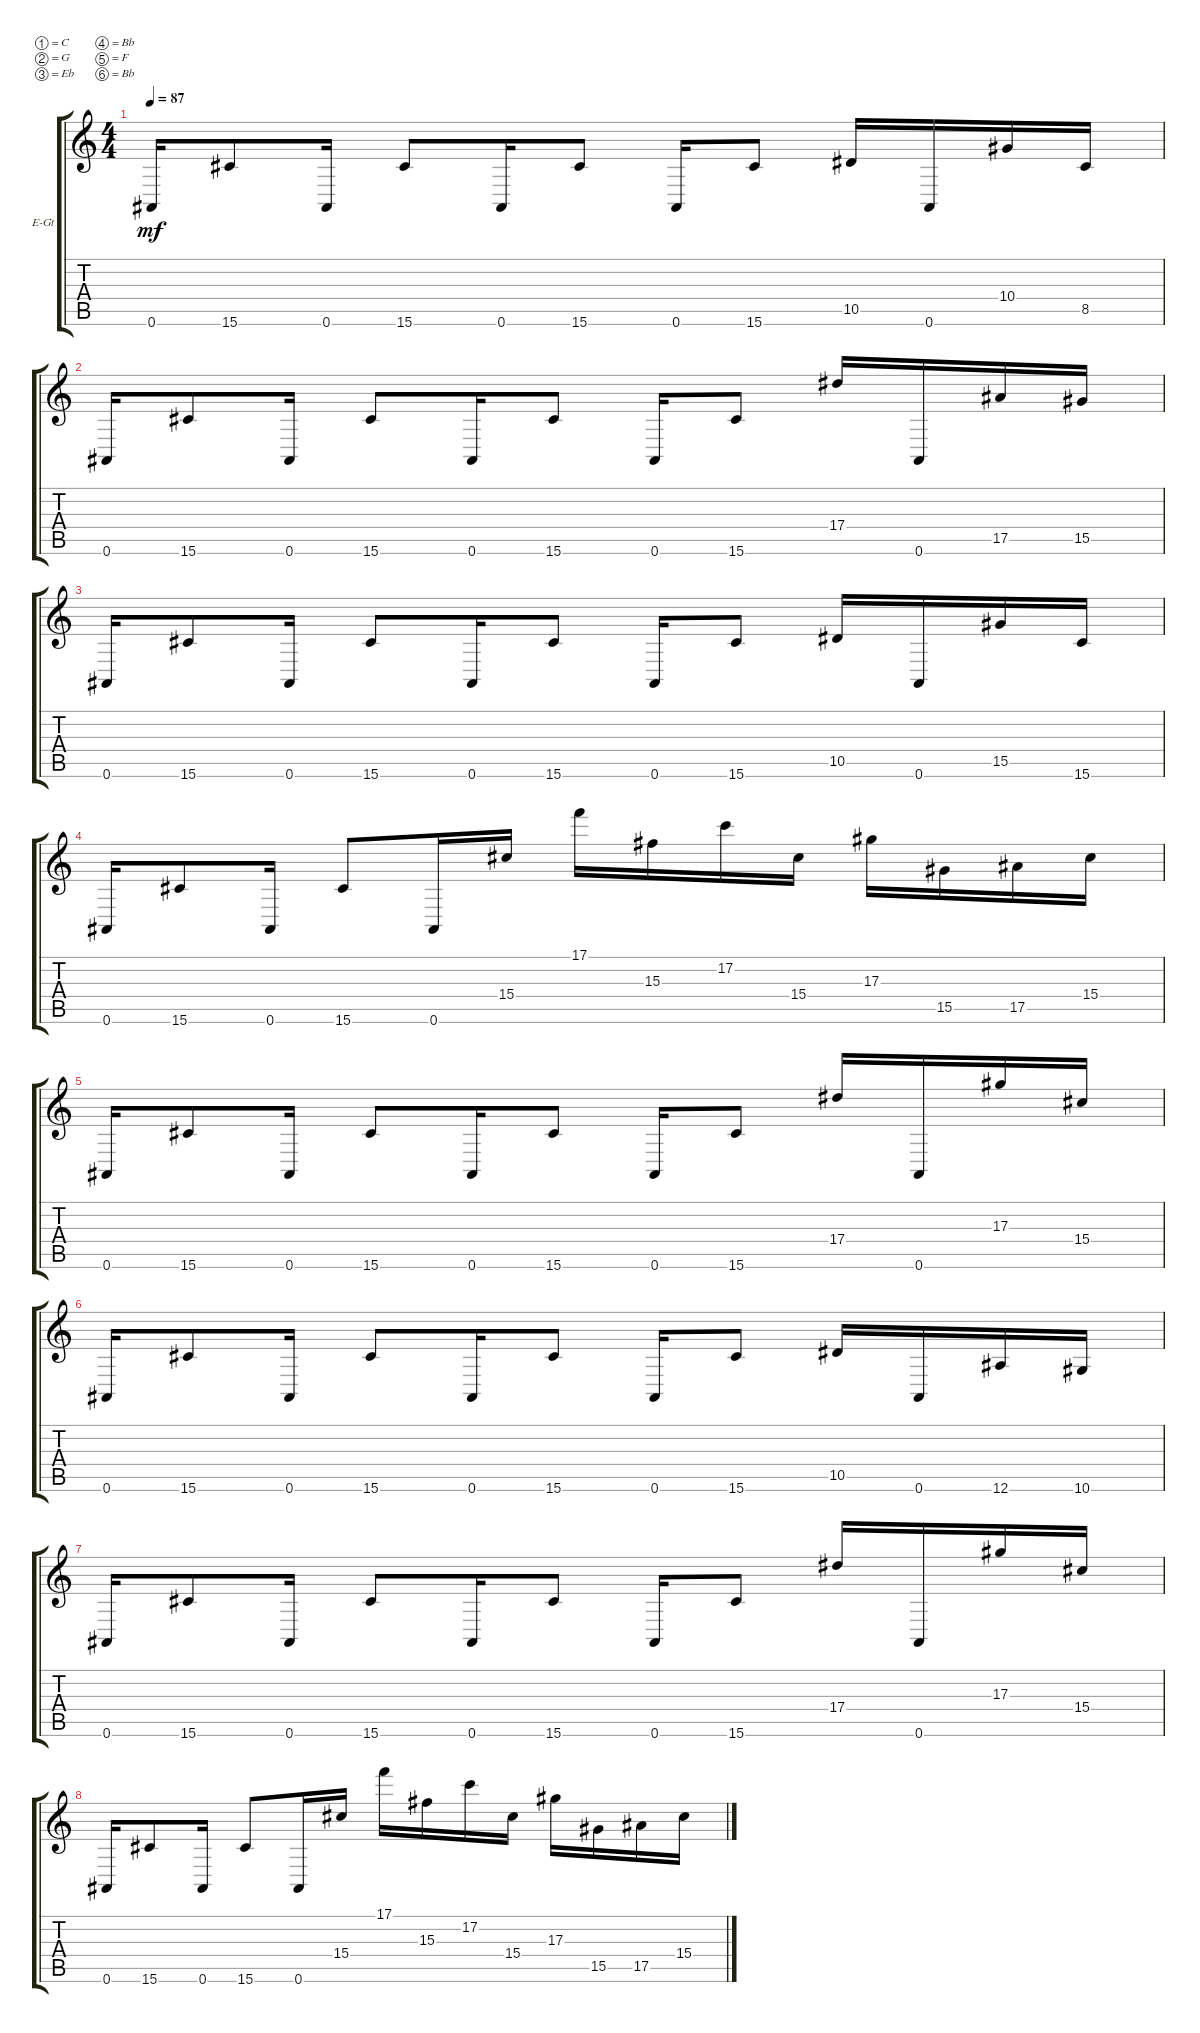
\defaultSystemsLayout 4
\bracketExtendMode groupsimilarinstruments
\firstSystemTrackNameOrientation horizontal
\otherSystemsTrackNameOrientation horizontal
\track ("Lead" "E-Gt") {instrument distortionguitar}
\staff {score tabs}
\tuning (C4 G3 Eb3 Bb2 F2 Bb1)
\ts (4 4)
\tempo 87
\clef g2
\ks c
0.6.16{dy mf} 15.6.8 0.6.16 15.6.8 0.6.16 15.6.8 0.6.16 15.6.8 10.5.16 0.6.16 10.4.16 8.5.16 |
0.6.16 15.6.8 0.6.16 15.6.8 0.6.16 15.6.8 0.6.16 15.6.8 17.4.16 0.6.16 17.5.16 15.5.16 |
0.6.16 15.6.8 0.6.16 15.6.8 0.6.16 15.6.8 0.6.16 15.6.8 10.5.16 0.6.16 15.5.16 15.6.16 |
0.6.16 15.6.8 0.6.16 15.6.8 0.6.16 15.4.16 17.1.16 15.3.16 17.2.16 15.4.16 17.3.16 15.5.16 17.5.16 15.4.16 |
0.6.16 15.6.8 0.6.16 15.6.8 0.6.16 15.6.8 0.6.16 15.6.8 17.4.16 0.6.16 17.3.16 15.4.16 |
0.6.16 15.6.8 0.6.16 15.6.8 0.6.16 15.6.8 0.6.16 15.6.8 10.5.16 0.6.16 12.6.16 10.6.16 |
0.6.16 15.6.8 0.6.16 15.6.8 0.6.16 15.6.8 0.6.16 15.6.8 17.4.16 0.6.16 17.3.16 15.4.16 |
0.6.16 15.6.8 0.6.16 15.6.8 0.6.16 15.4.16 17.1.16 15.3.16 17.2.16 15.4.16 17.3.16 15.5.16 17.5.16 15.4.16
